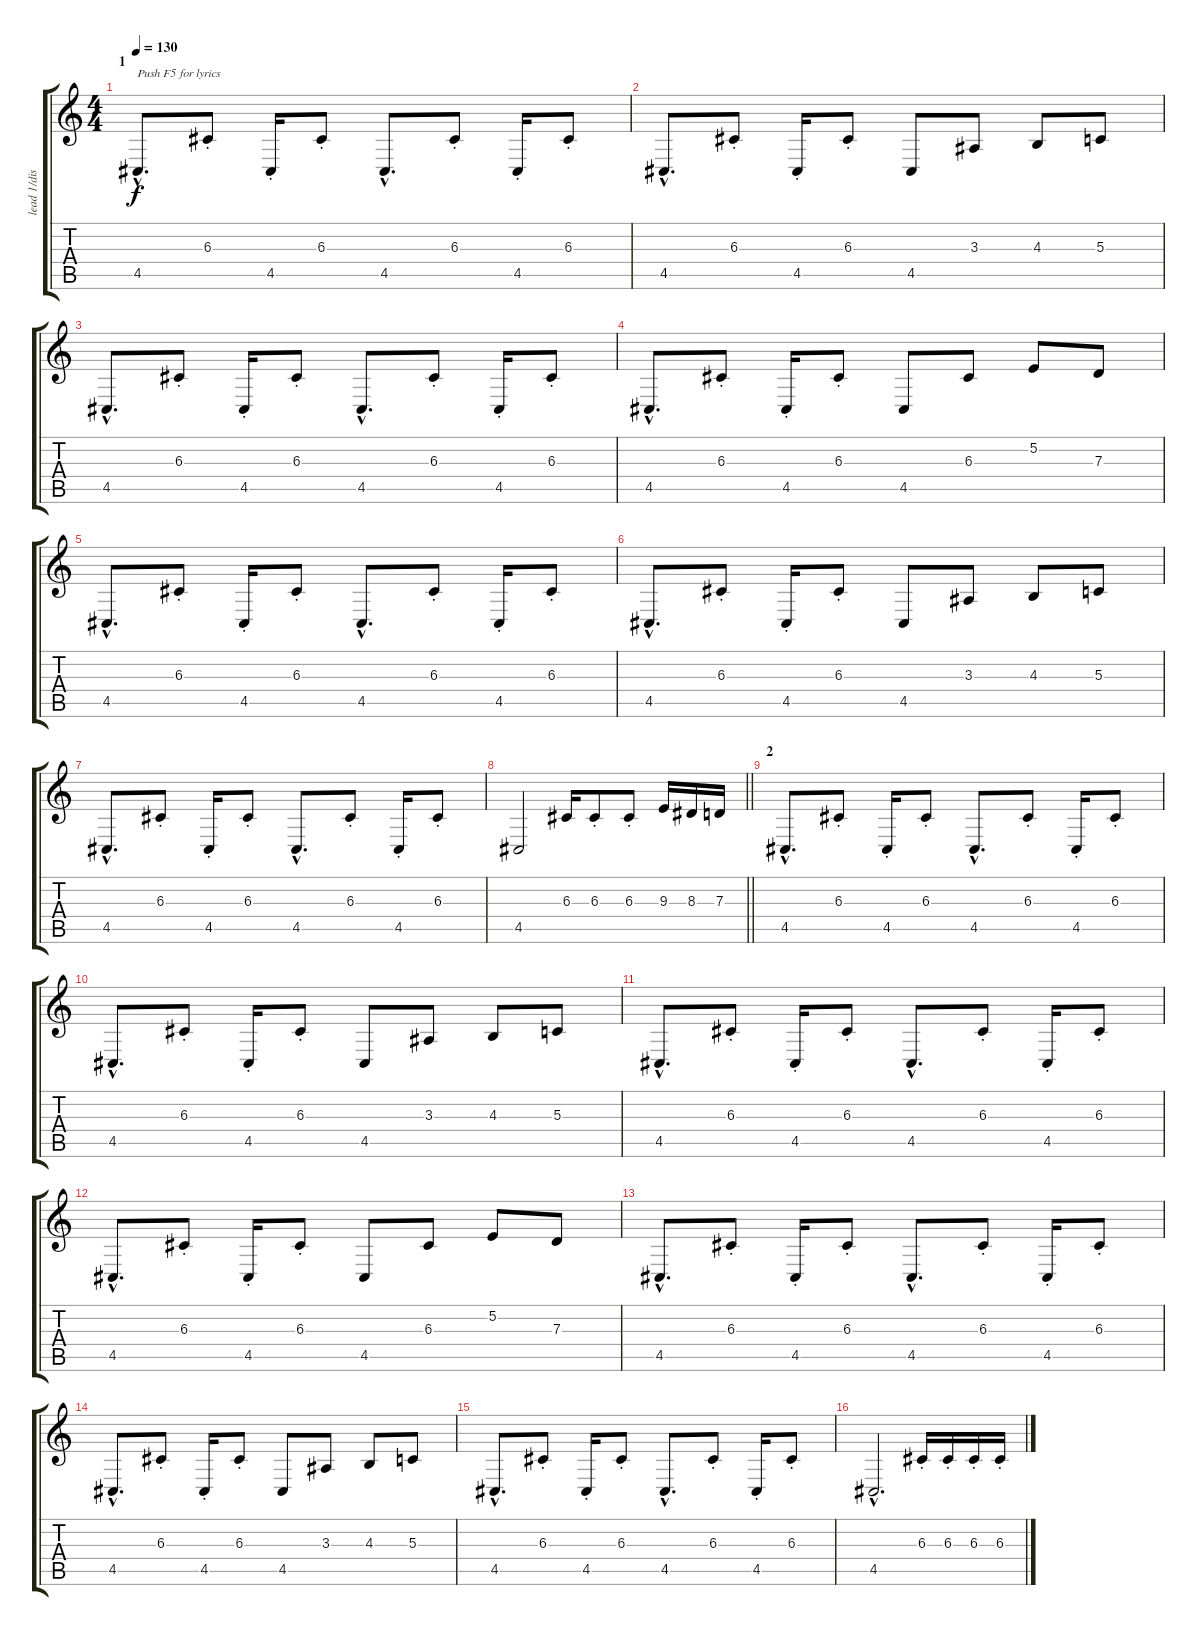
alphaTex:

\track ("lead 1/distortion guitar" "lead 1/dis") {instrument lead5charang}
\staff {score tabs}
\tuning (E4 B3 G3 D3 A2 E2) {hide}
\ts (4 4)
\section ("" "1")
\tempo 130
\clef g2
\ks c
4.5{hac}.8{d txt "Push F5 for lyrics" dy f instrument lead5charang} 6.3{st}.8 4.5{st}.16 6.3{st}.8 4.5{hac}.8{d} 6.3{st}.8 4.5{st}.16 6.3{st}.8 |
4.5{hac}.8{d} 6.3{st}.8 4.5{st}.16 6.3{st}.8 4.5.8 3.3.8 4.3.8 5.3.8 |
4.5{hac}.8{d} 6.3{st}.8 4.5{st}.16 6.3{st}.8 4.5{hac}.8{d} 6.3{st}.8 4.5{st}.16 6.3{st}.8 |
4.5{hac}.8{d} 6.3{st}.8 4.5{st}.16 6.3{st}.8 4.5.8 6.3.8 5.2.8 7.3.8 |
4.5{hac}.8{d} 6.3{st}.8 4.5{st}.16 6.3{st}.8 4.5{hac}.8{d} 6.3{st}.8 4.5{st}.16 6.3{st}.8 |
4.5{hac}.8{d} 6.3{st}.8 4.5{st}.16 6.3{st}.8 4.5.8 3.3.8 4.3.8 5.3.8 |
4.5{hac}.8{d} 6.3{st}.8 4.5{st}.16 6.3{st}.8 4.5{hac}.8{d} 6.3{st}.8 4.5{st}.16 6.3{st}.8 |
\barLineRight lightlight
4.5.2 6.3.16{volume 13} 6.3{st}.8 6.3{st}.8 9.3.16 8.3.16 7.3.16 |
\section ("" "2")
4.5{hac}.8{d volume 11} 6.3{st}.8 4.5{st}.16 6.3{st}.8 4.5{hac}.8{d} 6.3{st}.8 4.5{st}.16 6.3{st}.8 |
4.5{hac}.8{d} 6.3{st}.8 4.5{st}.16 6.3{st}.8 4.5.8 3.3.8 4.3.8 5.3.8 |
4.5{hac}.8{d} 6.3{st}.8 4.5{st}.16 6.3{st}.8 4.5{hac}.8{d} 6.3{st}.8 4.5{st}.16 6.3{st}.8 |
4.5{hac}.8{d} 6.3{st}.8 4.5{st}.16 6.3{st}.8 4.5.8 6.3.8 5.2.8 7.3.8 |
4.5{hac}.8{d} 6.3{st}.8 4.5{st}.16 6.3{st}.8 4.5{hac}.8{d} 6.3{st}.8 4.5{st}.16 6.3{st}.8 |
4.5{hac}.8{d} 6.3{st}.8 4.5{st}.16 6.3{st}.8 4.5.8 3.3.8 4.3.8 5.3.8 |
4.5{hac}.8{d} 6.3{st}.8 4.5{st}.16 6.3{st}.8 4.5{hac}.8{d} 6.3{st}.8 4.5{st}.16 6.3{st}.8 |
4.5{hac}.2{d} 6.3{st}.16 6.3{st}.16 6.3{st}.16 6.3{st}.16
